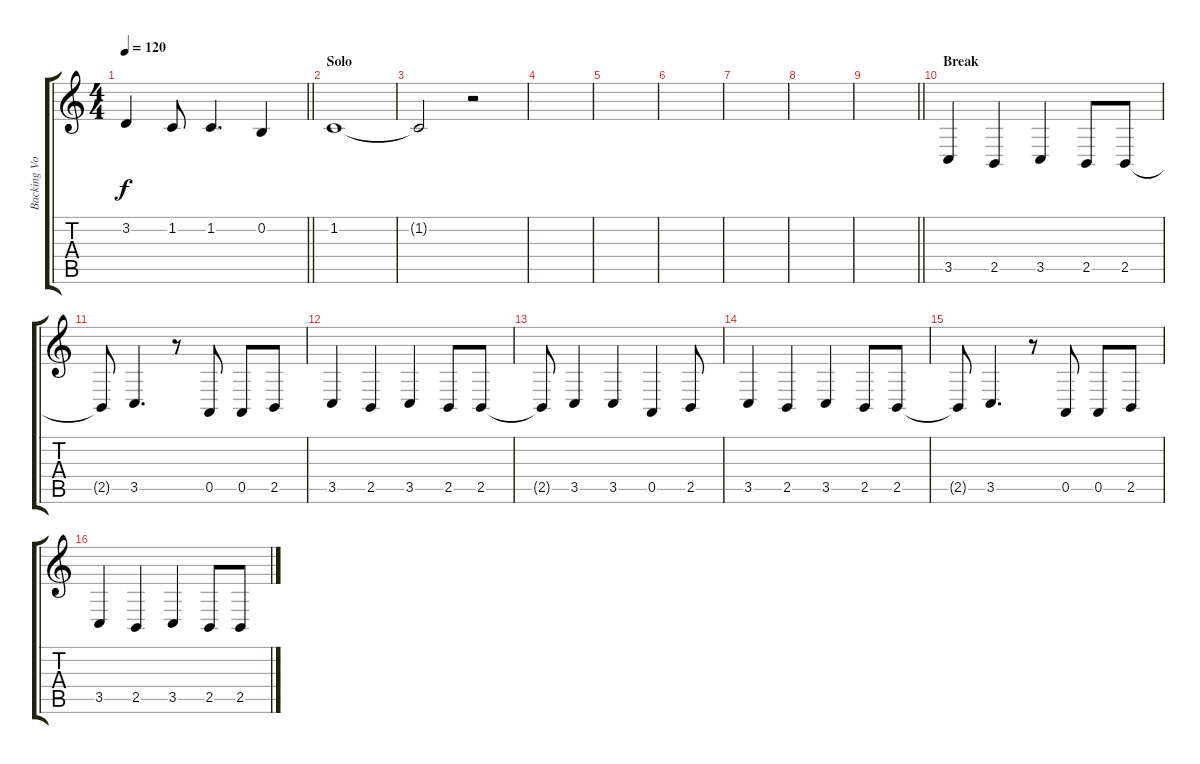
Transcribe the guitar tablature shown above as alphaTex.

\track ("Backing Vocals" "Backing Vo") {instrument lead6voice}
\staff {score tabs}
\tuning (E4 B3 G3 D3 A2 E2) {hide}
\ts (4 4)
\tempo 120
\clef g2
\barLineRight lightlight
\ks c
3.2.4{dy f} 1.2.8 1.2.4{d} 0.2.4 |
\section ("" "Solo")
1.2.1 |
1.2{t}.2 r.2 |
|
|
|
|
|
\barLineRight lightlight
|
\section ("" "Break")
3.5.4 2.5.4 3.5.4 2.5.8 2.5.8 |
2.5{t}.8 3.5.4{d} r.8 0.5.8 0.5.8 2.5.8 |
3.5.4 2.5.4 3.5.4 2.5.8 2.5.8 |
2.5{t}.8 3.5.4 3.5.4 0.5.4 2.5.8 |
3.5.4 2.5.4 3.5.4 2.5.8 2.5.8 |
2.5{t}.8 3.5.4{d} r.8 0.5.8 0.5.8 2.5.8 |
3.5.4 2.5.4 3.5.4 2.5.8 2.5.8
